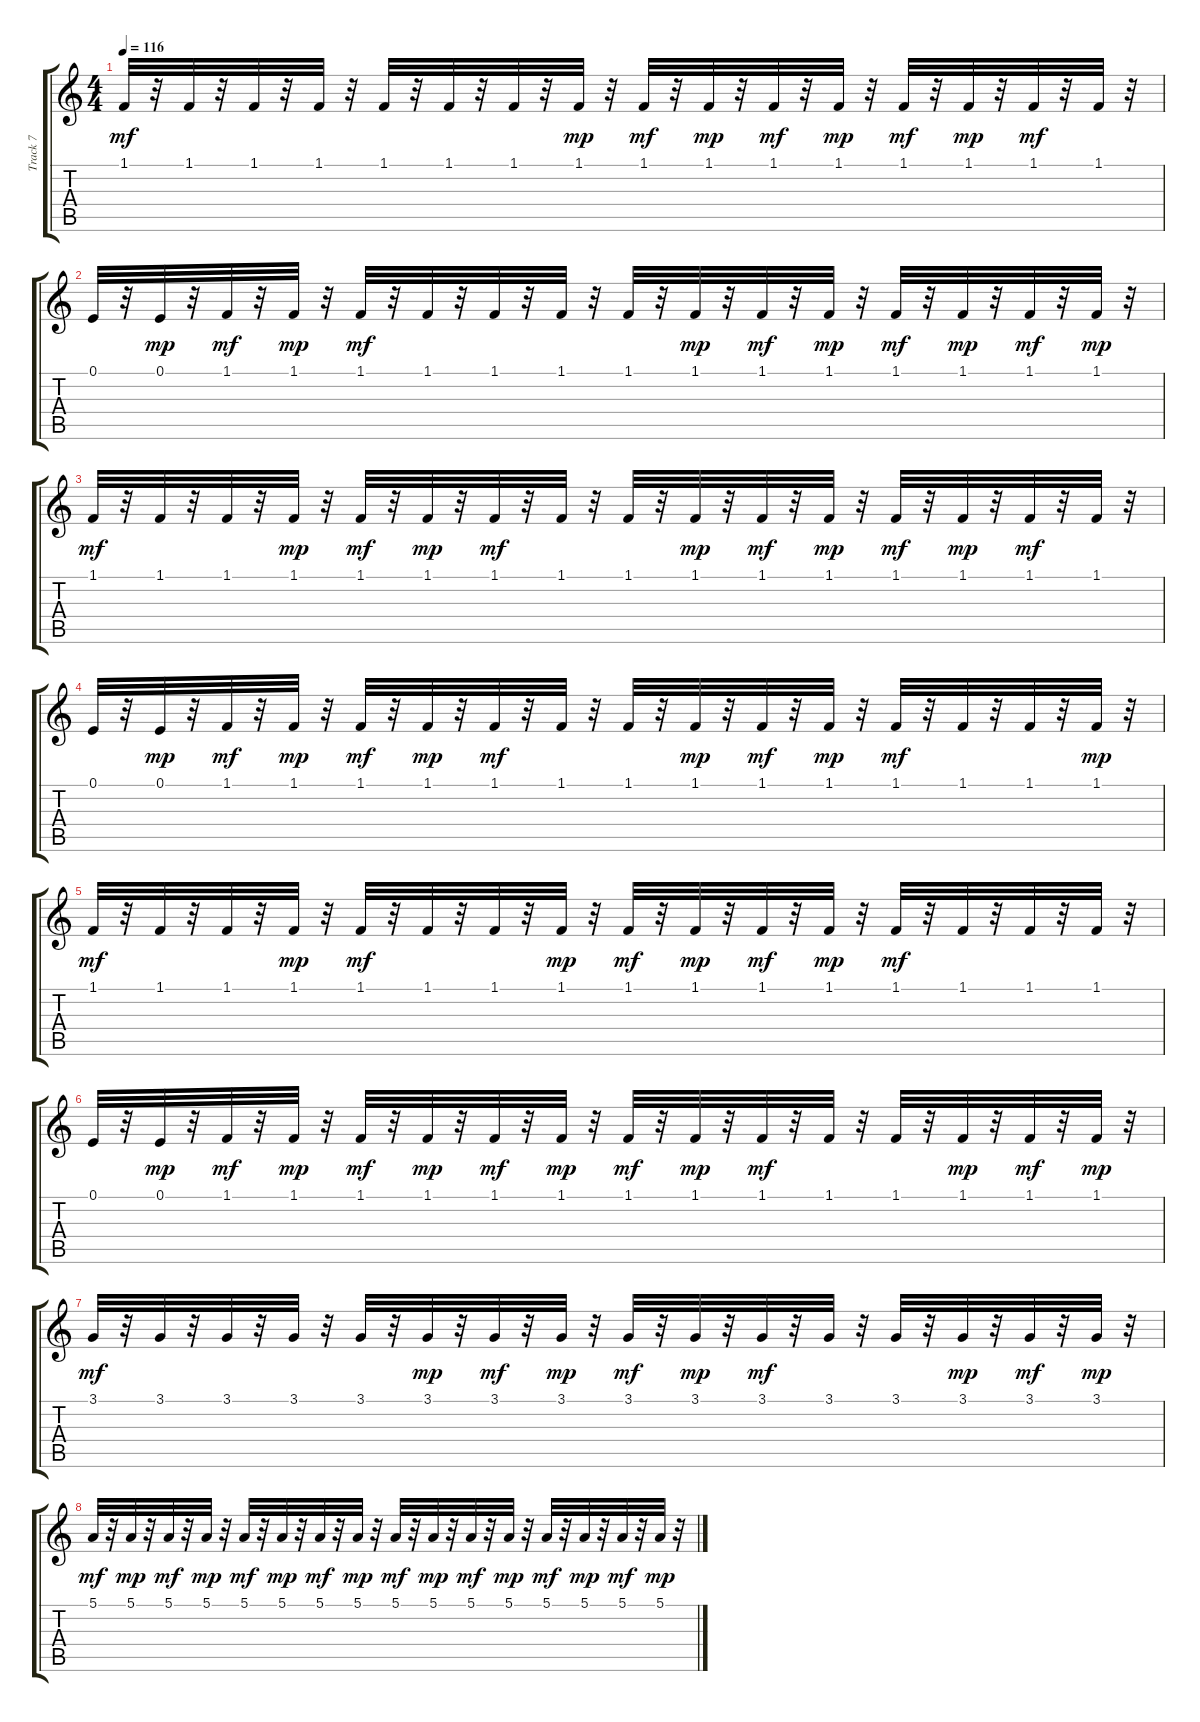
\track ("Track 7" "Track 7") {instrument lead8bassandlead}
\staff {score tabs}
\tuning (E4 B3 G3 D3 A2 E2) {hide}
\ts (4 4)
\tempo 116
\clef g2
\ks c
1.1.32{dy mf} r.32 1.1.32 r.32 1.1.32 r.32 1.1.32 r.32 1.1.32 r.32 1.1.32 r.32 1.1.32 r.32 1.1.32{dy mp} r.32 1.1.32{dy mf} r.32 1.1.32{dy mp} r.32 1.1.32{dy mf} r.32 1.1.32{dy mp} r.32 1.1.32{dy mf} r.32 1.1.32{dy mp} r.32 1.1.32{dy mf} r.32 1.1.32 r.32 |
0.1.32 r.32 0.1.32{dy mp} r.32 1.1.32{dy mf} r.32 1.1.32{dy mp} r.32 1.1.32{dy mf} r.32 1.1.32 r.32 1.1.32 r.32 1.1.32 r.32 1.1.32 r.32 1.1.32{dy mp} r.32 1.1.32{dy mf} r.32 1.1.32{dy mp} r.32 1.1.32{dy mf} r.32 1.1.32{dy mp} r.32 1.1.32{dy mf} r.32 1.1.32{dy mp} r.32 |
1.1.32{dy mf} r.32 1.1.32 r.32 1.1.32 r.32 1.1.32{dy mp} r.32 1.1.32{dy mf} r.32 1.1.32{dy mp} r.32 1.1.32{dy mf} r.32 1.1.32 r.32 1.1.32 r.32 1.1.32{dy mp} r.32 1.1.32{dy mf} r.32 1.1.32{dy mp} r.32 1.1.32{dy mf} r.32 1.1.32{dy mp} r.32 1.1.32{dy mf} r.32 1.1.32 r.32 |
0.1.32 r.32 0.1.32{dy mp} r.32 1.1.32{dy mf} r.32 1.1.32{dy mp} r.32 1.1.32{dy mf} r.32 1.1.32{dy mp} r.32 1.1.32{dy mf} r.32 1.1.32 r.32 1.1.32 r.32 1.1.32{dy mp} r.32 1.1.32{dy mf} r.32 1.1.32{dy mp} r.32 1.1.32{dy mf} r.32 1.1.32 r.32 1.1.32 r.32 1.1.32{dy mp} r.32 |
1.1.32{dy mf} r.32 1.1.32 r.32 1.1.32 r.32 1.1.32{dy mp} r.32 1.1.32{dy mf} r.32 1.1.32 r.32 1.1.32 r.32 1.1.32{dy mp} r.32 1.1.32{dy mf} r.32 1.1.32{dy mp} r.32 1.1.32{dy mf} r.32 1.1.32{dy mp} r.32 1.1.32{dy mf} r.32 1.1.32 r.32 1.1.32 r.32 1.1.32 r.32 |
0.1.32 r.32 0.1.32{dy mp} r.32 1.1.32{dy mf} r.32 1.1.32{dy mp} r.32 1.1.32{dy mf} r.32 1.1.32{dy mp} r.32 1.1.32{dy mf} r.32 1.1.32{dy mp} r.32 1.1.32{dy mf} r.32 1.1.32{dy mp} r.32 1.1.32{dy mf} r.32 1.1.32 r.32 1.1.32 r.32 1.1.32{dy mp} r.32 1.1.32{dy mf} r.32 1.1.32{dy mp} r.32 |
3.1.32{dy mf} r.32 3.1.32 r.32 3.1.32 r.32 3.1.32 r.32 3.1.32 r.32 3.1.32{dy mp} r.32 3.1.32{dy mf} r.32 3.1.32{dy mp} r.32 3.1.32{dy mf} r.32 3.1.32{dy mp} r.32 3.1.32{dy mf} r.32 3.1.32 r.32 3.1.32 r.32 3.1.32{dy mp} r.32 3.1.32{dy mf} r.32 3.1.32{dy mp} r.32 |
5.1.32{dy mf} r.32 5.1.32{dy mp} r.32 5.1.32{dy mf} r.32 5.1.32{dy mp} r.32 5.1.32{dy mf} r.32 5.1.32{dy mp} r.32 5.1.32{dy mf} r.32 5.1.32{dy mp} r.32 5.1.32{dy mf} r.32 5.1.32{dy mp} r.32 5.1.32{dy mf} r.32 5.1.32{dy mp} r.32 5.1.32{dy mf} r.32 5.1.32{dy mp} r.32 5.1.32{dy mf} r.32 5.1.32{dy mp} r.32
